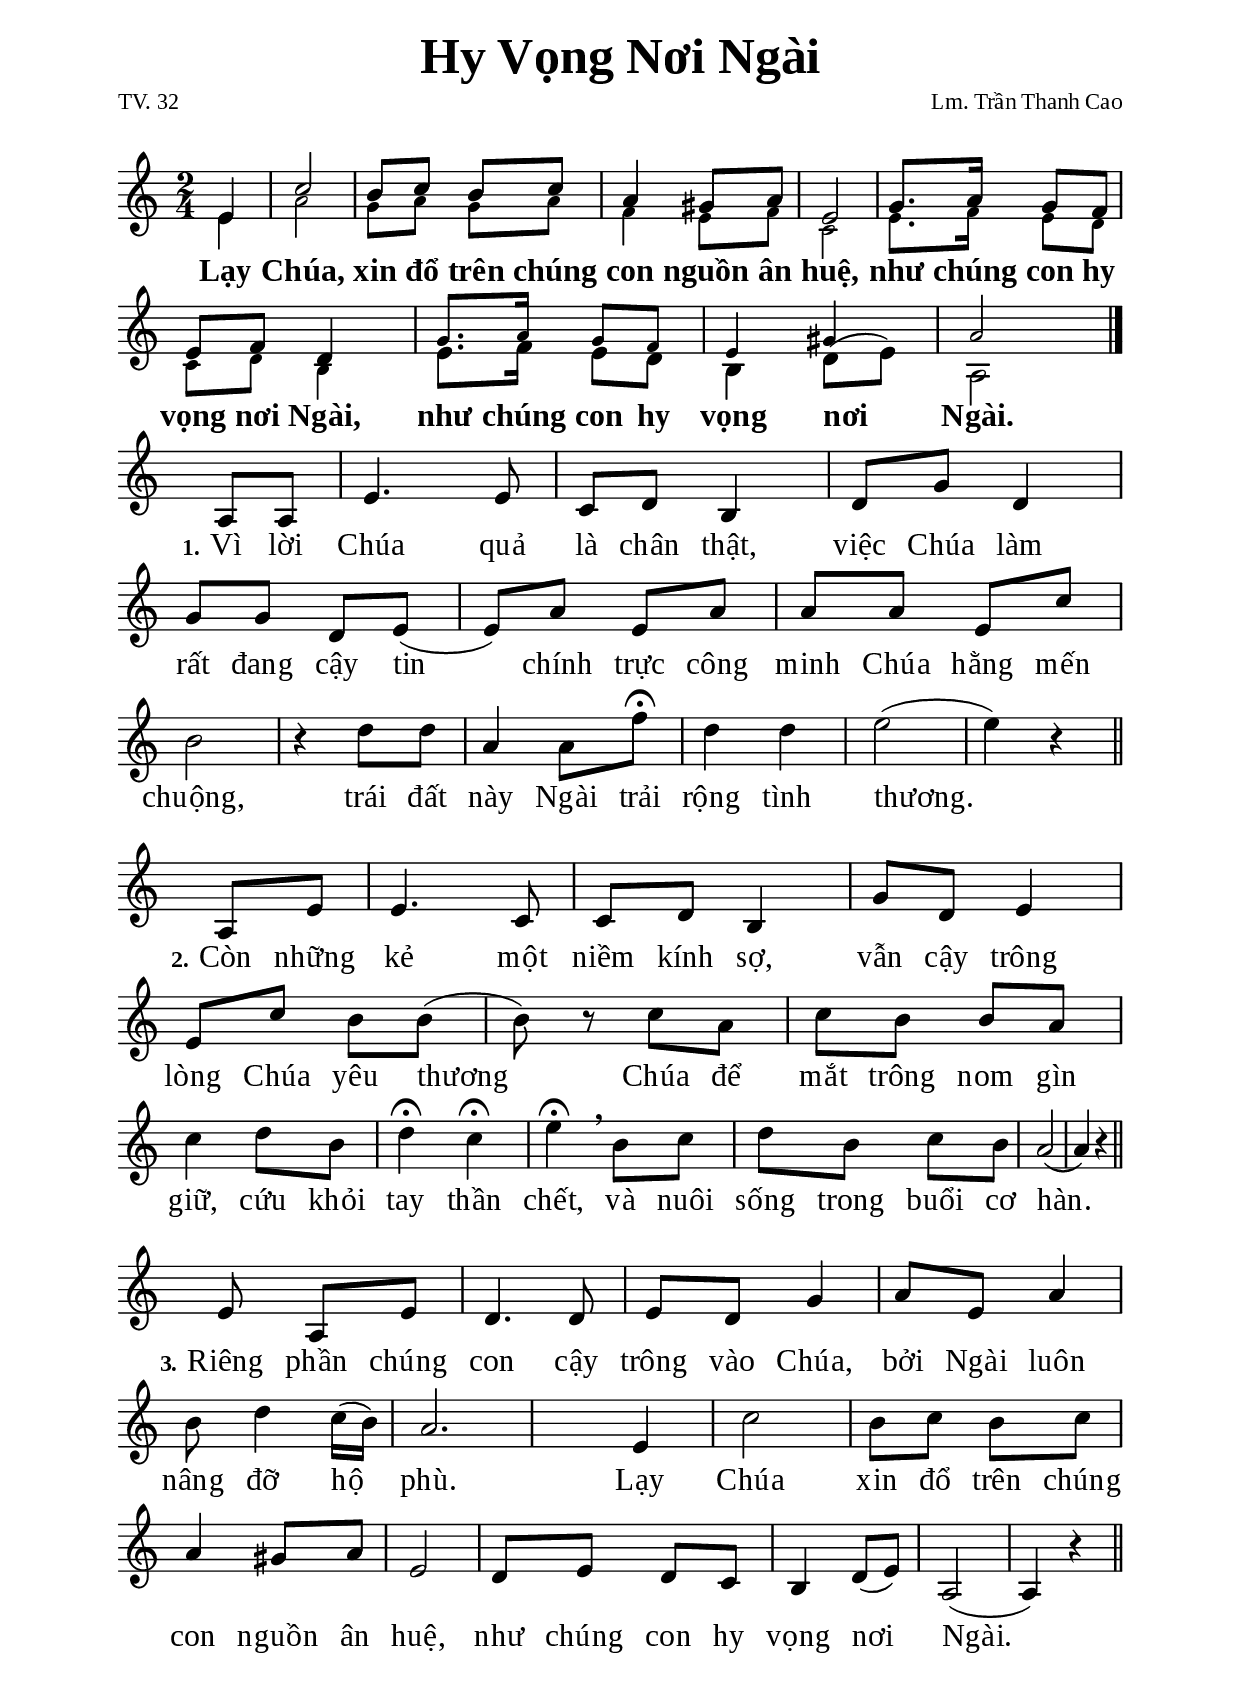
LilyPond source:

% Cài đặt chung
\version "2.20.0"
\include "english.ly"

\header {
  title = \markup { \fontsize #3 "Hy Vọng Nơi Ngài" }
  poet = "TV. 32"
  composer = "Lm. Trần Thanh Cao"
  arranger = " "
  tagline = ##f
}

\paper {
  #(set-paper-size "a4")
  top-margin = 10\mm
  bottom-margin = 10\mm
  left-margin = 20\mm
  right-margin = 20\mm
  indent = #0
  #(define fonts
    (make-pango-font-tree
      "Liberation Serif"
      "Liberation Serif"
      "Liberation Serif"
      (/ 20 20)))
  page-count = #1
}

% Nhạc điệp khúc
nhacDiepKhucSop = \relative c' {
  \stemUp
  \partial 4 e4 |
  c'2 |
  b8 c b c |
  a4 gs8 a |
  e2 |
  g8. a16 g8 f |
  e f d4 |
  \stemDown
  e8. f16 e8 d |
  b4 d8 ^(e) 
  a,2 \bar "|."
}

nhacDiepKhucBas = \relative c' {
  \stemDown
  \partial 4 e4 |
  a2 |
  g8 a g a |
  f4 e8 f |
  c2 |
  e8. f16 e8 d |
  c d b4 |
  \stemUp
  g'8. a16 g8 f |
  e4 gs |
  a2
}

% Nhạc phiên khúc
nhacPhienKhucMot = \relative c' {
  \partial 4 a8 a |
  e'4. e8 c d b4 |
  d8 g d4 g8 g d e ( |
  e) a e a a a e c' |
  b2 r4 d8 d |
  a4 a8 f' \fermata d4 d |
  e2 (e4) r \bar "||"
}

nhacPhienKhucHai = \relative c' {
  \partial 4 a8 e' |
  e4. c8 c d b4 |
  g'8 d e4 e8 c' b b ( |
  b) r c a c b b a |
  c4 d8 b d4 \fermata c \fermata |
  e \fermata \breathe b8 c d b c b |
  a2 (a4) r \bar "||"
}

nhacPhienKhucBa = \relative c' {
  \partial 4. e8 a, e' |
  d4. d8 e d g4 |
  a8 e a4 b8 d4 c16 (b) |
  a2. e4 |
  c'2 b8 c b c |
  a4 gs8 a e2 |
  d8 e d c b4 d8 (e) |
  a,2 (a4) r \bar "||"
}

% Lời điệp khúc
loiDiepKhuc = \lyricmode {
  Lạy Chúa, xin đổ trên chúng con nguồn ân huệ,
  như chúng con hy vọng nơi Ngài,
  như chúng con hy vọng nơi Ngài.
}

% Lời phiên khúc
loiPhienKhucMot = \lyricmode {
  \set stanza = #"1."
  Vì lời Chúa quả là chân thật,
  việc Chúa làm rất đang cậy tin
  chính trực công minh Chúa hằng mến chuộng,
  trái đất này Ngài trải rộng tình thương.
}

loiPhienKhucHai = \lyricmode {
  \set stanza = #"2."
  Còn những kẻ một niềm kính sợ,
  vẫn cậy trông lòng Chúa yêu thương
  Chúa để mắt trông nom gìn giữ,
  cứu khỏi tay thần chết,
  và nuôi sống trong buổi cơ hàn.
}

loiPhienKhucBa = \lyricmode {
  \set stanza = #"3."
  Riêng phần chúng con cậy trông vào Chúa,
  bởi Ngài luôn nâng đỡ hộ phù.
  Lạy Chúa xin đổ trên chúng con nguồn ân huệ,
  như chúng con hy vọng nơi Ngài.
}


% Dàn trang
\score {
  \new ChoirStaff <<
    \new Staff = diepKhuc \with {
        \consists "Merge_rests_engraver"
        \magnifyStaff #(magstep +1)
      }
      <<
      \new Voice = beSop {
        \voiceOne \key c \major \time 2/4 \nhacDiepKhucSop
      }
      \new Voice = beBas {
        \override NoteHead.font-size = #-2
        \voiceTwo \key c \major \time 2/4 \nhacDiepKhucBas
      }
    >>
    \new Lyrics \lyricsto beSop \loiDiepKhuc
  >>
  \layout {
    \override Lyrics.LyricText.font-series = #'bold
    \override Lyrics.LyricText.font-size = #+3
    \override Lyrics.LyricSpace.minimum-distance = #0.8
    \override Score.BarNumber.break-visibility = ##(#f #f #f)
  }
}

\score {
  \new ChoirStaff <<
    \new Staff = phienKhuc \with {
        \magnifyStaff #(magstep +1)
      }
      <<
      \new Voice = beSop {
        \key c \major \time 2/4 \nhacPhienKhucMot
      }
    >>
    \new Lyrics \lyricsto beSop \loiPhienKhucMot
  >>
  \layout {
    \override Staff.TimeSignature.transparent = ##t
    \override Lyrics.LyricText.font-size = #+3
    \override Lyrics.LyricSpace.minimum-distance = #2.0
    \override Score.BarNumber.break-visibility = ##(#f #f #f)
  }
}

\score {
  \new ChoirStaff <<
    \new Staff = phienKhuc \with {
        \magnifyStaff #(magstep +1)
      }
      <<
      \new Voice = beSop {
        \key c \major \time 2/4 \nhacPhienKhucHai
      }
    >>
    \new Lyrics \lyricsto beSop \loiPhienKhucHai
  >>
  \layout {
    \override Staff.TimeSignature.transparent = ##t
    \override Lyrics.LyricText.font-size = #+3
    \override Lyrics.LyricSpace.minimum-distance = #2.0
    \override Score.BarNumber.break-visibility = ##(#f #f #f)
  }
}

\score {
  \new ChoirStaff <<
    \new Staff = phienKhuc \with {
        \magnifyStaff #(magstep +1)
      }
      <<
      \new Voice = beSop {
        \key c \major \time 2/4 \nhacPhienKhucBa
      }
    >>
    \new Lyrics \lyricsto beSop \loiPhienKhucBa
  >>
  \layout {
    \override Staff.TimeSignature.transparent = ##t
    \override Lyrics.LyricText.font-size = #+3
    \override Lyrics.LyricSpace.minimum-distance = #2.0
    \override Score.BarNumber.break-visibility = ##(#f #f #f)
  }
}
